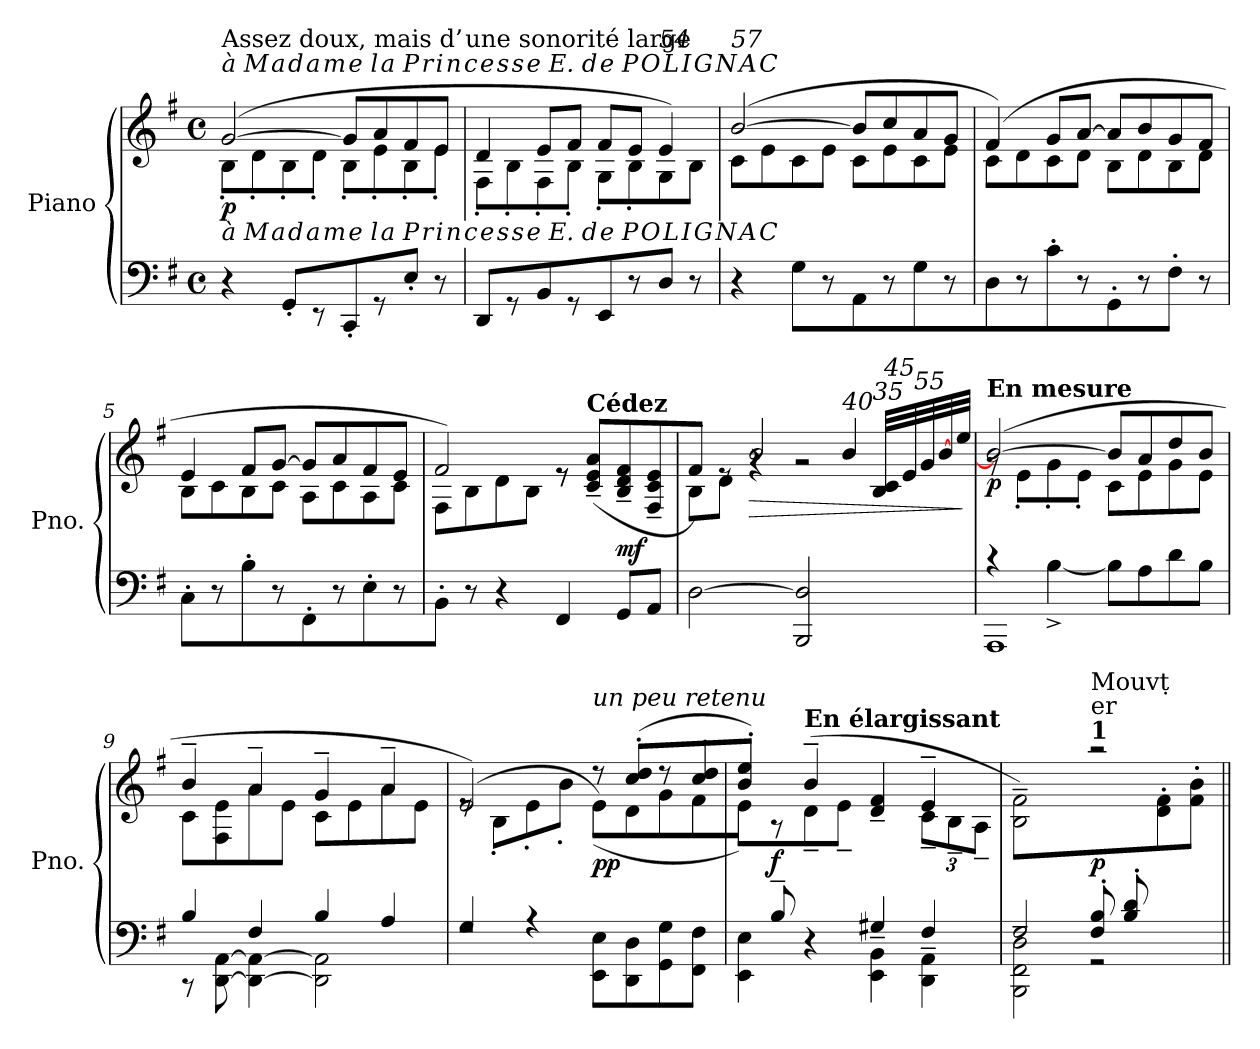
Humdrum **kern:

**kern	**kern	**dynam
*part1	*part1	*part1
*staff2	*staff1	*staff1/2
*I"Piano	*	*
*I'Pno.	*	*
*clefF4	*clefG2	*
*k[f#]	*k[f#]	*
*M4/4	*M4/4	*
*met(c)	*met(c)	*
*MM54	*MM54	*
=1	=1	=1
*	*^	*
!	!LO:TX:a:i:t=à   M a d a m e   l a   P r i n c e s s e   E.   d e   P O L I G N A C	!	!
!	!LO:TX:a:t=Assez doux, mais d’ une sonorité large	!	!
!LO:TX:a:i:t=à   M a d a m e   l a   P r i n c e s s e   E.   d e   P O L I G N A C	!	!	!
!	!	!	!LO:DY:b
4r	(>[2g/	8B'\L	p
.	.	8d'\	.
8GG'/L	.	8B'\	.
8r	.	8d'\J	.
8CC'/	8g/L]	8B'\L	.
8r	8a/	8e'\	.
8E'/J	8f#/	8B'\	.
8r	8e/J	8e'\J	.
=2	=2	=2	=2
8DD/L	4d/	8F#'\L	.
8r	.	8B'\	.
8BB/	8e/L	8F#'\	.
8r	8f#/J	8B'\J	.
8EE/	8f#/L	8G'\L	.
8r	8e/J	8B'\	.
!	!LO:TX:a:i:t=54	!	!
8D/J	4e/)	8G\	.
8r	.	8B\J	.
=3	=3	=3	=3
!	!LO:TX:a:i:t=57	!	!
4r	(>[2b/	8c\L	.
.	.	8e\	.
8G\L	.	8c\	.
8r	.	8e\J	.
8AA\	8b/L]	8c\L	.
8r	8cc/	8e\	.
8G\	8a/	8c\	.
8r	8g/J	8e\J	.
=4	=4	=4	=4
8D\	(>4f#/)	8c\L	.
8r	.	8d\	.
8c'\	8g/L	8c\	.
8r	[8a/J	8d\J	.
8GG'\	8a/L]	8B\L	.
8r	8b/	8d\	.
8F#'\J	8g/	8B\	.
8r	8f#/J	8d\J	.
!!LO:LB:g=z	!!
=5	=5	=5	=5
8C'\L	4e/	8B\L	.
8r	.	8c\	.
8B'\	8f#/L	8B\	.
8r	[8g/J	8c\J	.
8FF#'\	8g/L]	8A\L	.
8r	8a/	8c\	.
8E'\	8f#/	8A\	.
8r	8e/J	8c\J	.
=6	=6	=6	=6
8BB'\J	2f#/)	8F#\L	.
8r	.	8B\	.
4r	.	8d\	.
.	.	8B\J	.
!	!	!	!LO:DY:b
4FF#/	8re	8re	other-dynamics
!	!LO:TX:a:B:t=Cédez	!	!
.	(>8c/~ 8e/~ 8a/~L	8raayy	.
!	!	!	!LO:DY:b
8GG/L	8B/~ 8d/~ 8f#/~	8raayy	mf
8AA/J	8F#/~ 8c/~ 8e/~	8raayy	.
=7	=7	=7	=7
*	*	*^	*
[2D\	8f#~/J)	8B\L	4rcyy	.
.	8re	8d\J	.	.
!	!	!	!	!LO:HP:b
.	2b/	4rg	4rcyy	>
2BBB/ 2D/]	.	2rg	4rcyy	.
!	!LO:TX:a:i:t=40	!	!	!
.	4b/	.	8rcyy	.
*	*	*	*Xtuplet	*
!	!	!	!LO:TX:a:i:t=35	!
.	.	.	40B!/ 40c!/LLL	.
!	!	!	!LO:TX:a:i:t=45	!
.	.	.	40e!/	.
!	!	!	!LO:TX:a:i:t=55	!
.	.	.	40g!/	.
.	.	.	[40b!/	.
.	.	.	40ee!/JJJ	.
*	*v	*v	*v	*
.	.	]
=8	=8	=8
*^	*^	*
!	!	!LO:TX:a:B:t=En mesure	!	!
!	!	!	!	!LO:DY:b
1AAA	4rc	(>2b/_	8rg	p
.	.	.	8e'\L	.
.	[4B^\	.	8g'\	.
.	.	.	8e'\J	.
.	8B\L]	8b/L]	8c\L	.
.	8A\	8a/	8e\	.
.	8d\	8dd/	8g\	.
.	8B\J	8b/J	8e\J	.
!!LO:LB:g=z	!!
=9	=9	=9	=9	=9
8rCC	4B/	4b~/	8c\L	.
[8DD\ [8AA\	.	.	8F#\ 8e\	.
4DD\_ 4AA\_	4F#/	4a~/	8a\	.
.	.	.	8e\J	.
2DD\] 2AA\]	4B/	4g~/	8c\L	.
.	.	.	8e\	.
.	4A/	4a~/	8a\	.
.	.	.	8e\J	.
=10	=10	=10	=10	=10
4G/	2rF	(>2e/)	8re	.
.	.	.	8B'\L	.
4r	.	.	8e'\	.
.	.	.	8b'\J	.
!	!	!LO:TX:a:i:t=un peu retenu	!	!
!	!	!	!	!LO:DY:b
8EE\ 8E\L	4reyy	8r	(<8e\L)	pp
8DD\ 8D\	.	(>8cc/' 8dd/'L	8d\	.
8GG\ 8G\	4reyy	8r	8g\	.
8FF#\ 8F#\J	.	8cc/' 8dd/'	8f#\	.
=11	=11	=11	=11	=11
*	*^	*	*	*
8ryy	4EE\ 4E\	4reyy	8b/' 8ee/'J)	8e\J)	.
!	!	!	!	!	!LO:DY:b
8B~/L	.	.	8rA	8ryy	f
!	!	!	!LO:TX:a:B:t=En élargissant	!	!
2.ryy	4r	4reyy	(>4b~/	8d~\	.
.	.	.	.	8e~\J	.
.	4G#X/	4EE\~ 4BB\~	4d/~ 4f#/~	4ryy	.
*	*	*	*	*tuplet	*
*	*	*	*	*Xbrackettup	*
.	4F#/	4DD\~ 4AA\~	4e~/	12c~\L	.
.	.	.	.	12B~\	.
.	.	.	.	12A~\J	.
=12	=12	=12	=12	=12	=12
2ryy	2F#/	2BBB\~ 2FF#\~ 2D\~	2B/~ 2f#/~)	2ryy	.
!	!	!	!LO:TX:a:B:t=1	!	!
!	!	!	!LO:TX:a:t=er	!	!
!	!	!	!LO:TX:a:t=Mouvṭ	!	!
!	!	!	!	!	!LO:DY:b
(>8F#/' 8B/'L	2rEEyy	2r	4ryy	2raa	p
8B/' 8d/'	.	.	.	.	.
4ryy	.	.	8d\' 8f#\'	.	.
.	.	.	8f#\' 8b\'J)	.	.
*v	*v	*v	*	*	*
*	*v	*v	*
=||	=||	=||
*-	*-	*-
